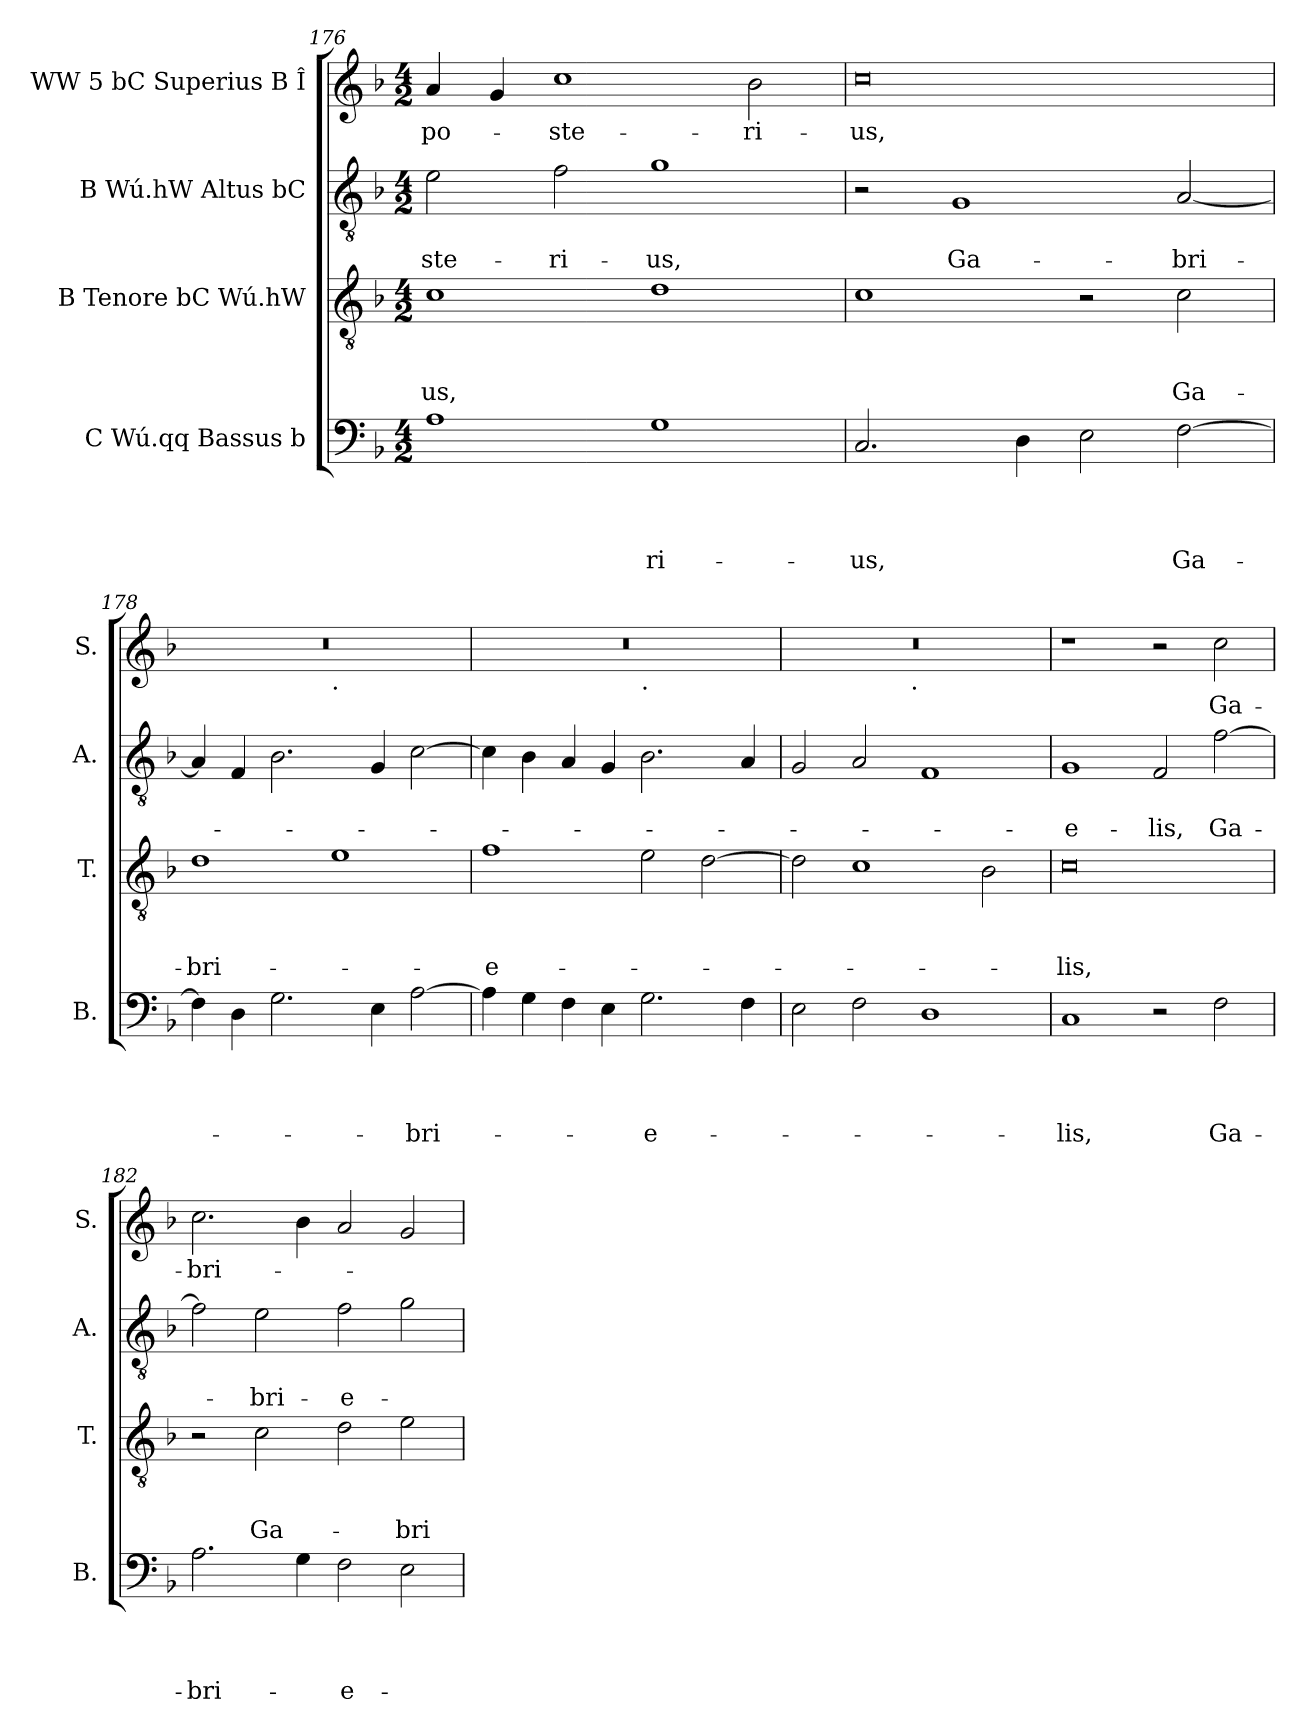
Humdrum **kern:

**kern	**text	**text	**text	**text	**kern	**text	**text	**text	**kern	**text	**text	**kern	**text
*part4	*part4	*part4	*part4	*part4	*part3	*part3	*part3	*part3	*part2	*part2	*part2	*part1	*part1
*staff4	*staff4	*staff4	*staff4	*staff4	*staff3	*staff3	*staff3	*staff3	*staff2	*staff2	*staff2	*staff1	*staff1
*I"C Wú.qq Bassus b	*	*	*	*	*I"B Tenore bC Wú.hW	*	*	*	*I"B Wú.hW Altus bC	*	*	*I"WW 5 bC Superius B Î	*
*I'B.	*	*	*	*	*I'T.	*	*	*	*I'A.	*	*	*I'S.	*
!!LO:PB:g=z
*clefF4	*	*	*	*	*clefGv2	*	*	*	*clefGv2	*	*	*clefG2	*
*k[b-]	*	*	*	*	*k[b-]	*	*	*	*k[b-]	*	*	*k[b-]	*
*F:	*	*	*	*	*F:	*	*	*	*F:	*	*	*F:	*
*M4/2	*	*	*	*	*M4/2	*	*	*	*M4/2	*	*	*M4/2	*
=176	=176	=176	=176	=176	=176	=176	=176	=176	=176	=176	=176	=176	=176
!	!	!	!	!	!	!	!	!LO:LY:b	!	!	!LO:LY:b	!	!LO:LY:b
1A	.	.	.	.	1c	.	.	-us,	2e\	.	-ste-	4a/	po-
.	.	.	.	.	.	.	.	.	.	.	.	4g/	.
!	!	!	!	!	!	!	!	!	!	!	!LO:LY:b	!	!LO:LY:b
.	.	.	.	.	.	.	.	.	2f\	.	-ri-	1cc	-ste-
!	!	!	!	!LO:LY:b	!	!	!	!	!	!	!LO:LY:b	!	!
1G	.	.	.	-ri-	1d	.	.	.	1g	.	-us,	.	.
!	!	!	!	!	!	!	!	!	!	!	!	!	!LO:LY:b
.	.	.	.	.	.	.	.	.	.	.	.	2b-\	-ri-
=177	=177	=177	=177	=177	=177	=177	=177	=177	=177	=177	=177	=177	=177
!	!	!	!	!LO:LY:b	!	!	!	!	!	!	!	!	!LO:LY:b
2.C/	.	.	.	-us,	1c	.	.	.	2r	.	.	0cc	-us,
!	!	!	!	!	!	!	!	!	!	!	!LO:LY:b	!	!
.	.	.	.	.	.	.	.	.	1G	.	Ga-	.	.
4D\	.	.	.	.	.	.	.	.	.	.	.	.	.
2E\	.	.	.	.	2r	.	.	.	.	.	.	.	.
!	!	!	!	!LO:LY:b	!	!	!	!LO:LY:b	!	!	!LO:LY:b	!	!
[>2F\	.	.	.	Ga-	2c\	.	.	Ga-	[<2A/	.	-bri-	.	.
=178	=178	=178	=178	=178	=178	=178	=178	=178	=178	=178	=178	=178	=178
!	!	!	!	!	!	!	!	!LO:LY:b	!	!	!	!	!
*	*	*	*	*	*	*	*	*	*	*	*	*^	*
4F\]	.	.	.	.	1d	.	.	-bri-	4A/]	.	.	0r	1ryy	.
4D\	.	.	.	.	.	.	.	.	4F/	.	.	.	.	.
2.G\	.	.	.	.	.	.	.	.	2.B-\	.	.	.	.	.
!	!	!	!	!	!	!	!	!	!	!	!	!	!LO:TX:b:t=.	!
.	.	.	.	.	1e	.	.	.	.	.	.	.	1ryy	.
4E\	.	.	.	.	.	.	.	.	4G/	.	.	.	.	.
!	!	!	!	!LO:LY:b	!	!	!	!	!	!	!	!	!	!
[>2A\	.	.	.	-bri-	.	.	.	.	[>2c\	.	.	.	.	.
=179	=179	=179	=179	=179	=179	=179	=179	=179	=179	=179	=179	=179	=179	=179
!	!	!	!	!	!	!	!	!LO:LY:b:rj	!	!	!	!	!	!
4A\]	.	.	.	.	1f	.	.	-e-	4c\]	.	.	0r	1ryy	.
4G\	.	.	.	.	.	.	.	.	4B-\	.	.	.	.	.
4F\	.	.	.	.	.	.	.	.	4A/	.	.	.	.	.
4E\	.	.	.	.	.	.	.	.	4G/	.	.	.	.	.
!	!	!	!	!	!	!	!	!	!	!	!	!	!LO:TX:b:t=.	!
!	!	!	!	!LO:LY:b	!	!	!	!	!	!	!	!	!	!
2.G\	.	.	.	-e-	2e\	.	.	.	2.B-\	.	.	.	1ryy	.
.	.	.	.	.	[>2d\	.	.	.	.	.	.	.	.	.
4F\	.	.	.	.	.	.	.	.	4A/	.	.	.	.	.
=180	=180	=180	=180	=180	=180	=180	=180	=180	=180	=180	=180	=180	=180	=180
2E\	.	.	.	.	2d\]	.	.	.	2G/	.	.	0r	2ryy	.
2F\	.	.	.	.	1c	.	.	.	2A/	.	.	.	4...ryy	.
!	!	!	!	!	!	!	!	!	!	!	!	!	!LO:TX:b:t=.	!
.	.	.	.	.	.	.	.	.	.	.	.	.	1ryy	.
1D	.	.	.	.	.	.	.	.	1F	.	.	.	.	.
.	.	.	.	.	2B-\	.	.	.	.	.	.	.	.	.
.	.	.	.	.	.	.	.	.	.	.	.	.	32ryy	.
!!LO:LB:g=z
=181	=181	=181	=181	=181	=181	=181	=181	=181	=181	=181	=181	=181	=181	=181
!	!	!	!	!LO:LY:b	!	!	!	!LO:LY:b	!	!	!LO:LY:b:rj	!	!	!
*	*	*	*	*	*	*	*	*	*	*	*	*v	*v	*
1C	.	.	.	-lis,	0c	.	.	-lis,	1G	.	-e-	1r	.
!	!	!	!	!	!	!	!	!	!	!	!LO:LY:b	!	!
2r	.	.	.	.	.	.	.	.	2F/	.	-lis,	2r	.
!	!	!	!	!LO:LY:b	!	!	!	!	!	!	!LO:LY:b	!	!LO:LY:b
2F\	.	.	.	Ga-	.	.	.	.	[>2f\	.	Ga-	2cc\	Ga-
=182	=182	=182	=182	=182	=182	=182	=182	=182	=182	=182	=182	=182	=182
!	!	!	!	!LO:LY:b	!	!	!	!	!	!	!	!	!LO:LY:b
2.A\	.	.	.	-bri-	2r	.	.	.	2f\]	.	.	2.cc\	-bri-
!	!	!	!	!	!	!	!	!LO:LY:b	!	!	!LO:LY:b	!	!
.	.	.	.	.	2c\	.	.	Ga-	2e\	.	-bri-	.	.
4G\	.	.	.	.	.	.	.	.	.	.	.	4b-\	.
!	!	!	!	!LO:LY:b	!	!	!	!	!	!	!LO:LY:b	!	!
2F\	.	.	.	-e-	2d\	.	.	.	2f\	.	-e-	2a/	.
!	!	!	!	!	!	!	!	!LO:LY:b	!	!	!	!	!
2E\	.	.	.	.	2e\	.	.	-bri-	2g\	.	.	2g/	.
=	=	=	=	=	=	=	=	=	=	=	=	=	=
*-	*-	*-	*-	*-	*-	*-	*-	*-	*-	*-	*-	*-	*-
